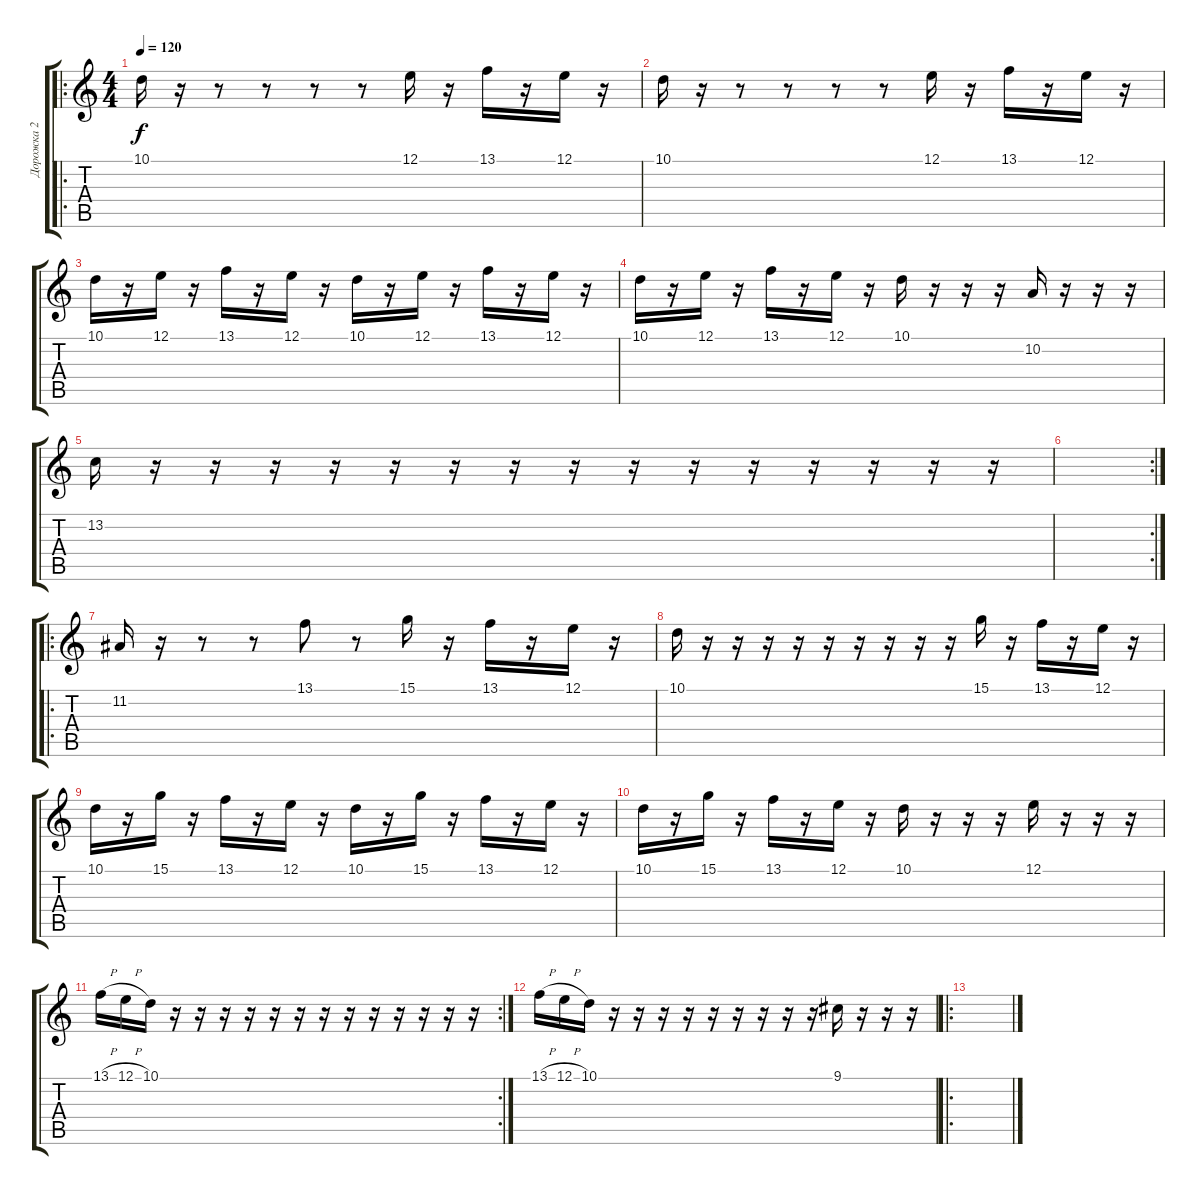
\track ("Дорожка 2" "Дорожка 2") {instrument synthvoice}
\staff {score tabs}
\tuning (E4 B3 G3 D3 A2 E2) {hide}
\ro
\ts (4 4)
\tempo 120
\clef g2
\ks c
10.1.16{dy f instrument synthvoice} r.16 r.8 r.8 r.8 r.8 12.1.16 r.16 13.1.16 r.16 12.1.16 r.16 |
10.1.16 r.16 r.8 r.8 r.8 r.8 12.1.16 r.16 13.1.16 r.16 12.1.16 r.16 |
10.1.16 r.16 12.1.16 r.16 13.1.16 r.16 12.1.16 r.16 10.1.16 r.16 12.1.16 r.16 13.1.16 r.16 12.1.16 r.16 |
10.1.16 r.16 12.1.16 r.16 13.1.16 r.16 12.1.16 r.16 10.1.16 r.16 r.16 r.16 10.2.16 r.16 r.16 r.16 |
13.2.16 r.16 r.16 r.16 r.16 r.16 r.16 r.16 r.16 r.16 r.16 r.16 r.16 r.16 r.16 r.16 |
\rc 2
|
\ro
11.2.16 r.16 r.8 r.8 13.1.8 r.8 15.1.16 r.16 13.1.16 r.16 12.1.16 r.16 |
10.1.16 r.16 r.16 r.16 r.16 r.16 r.16 r.16 r.16 r.16 15.1.16 r.16 13.1.16 r.16 12.1.16 r.16 |
10.1.16 r.16 15.1.16 r.16 13.1.16 r.16 12.1.16 r.16 10.1.16 r.16 15.1.16 r.16 13.1.16 r.16 12.1.16 r.16 |
10.1.16 r.16 15.1.16 r.16 13.1.16 r.16 12.1.16 r.16 10.1.16 r.16 r.16 r.16 12.1.16 r.16 r.16 r.16 |
\rc 2
13.1{h}.16 12.1{h}.16 10.1.16 r.16 r.16 r.16 r.16 r.16 r.16 r.16 r.16 r.16 r.16 r.16 r.16 r.16 |
13.1{h}.16 12.1{h}.16 10.1.16 r.16 r.16 r.16 r.16 r.16 r.16 r.16 r.16 r.16 9.1.16 r.16 r.16 r.16 |
\ro
